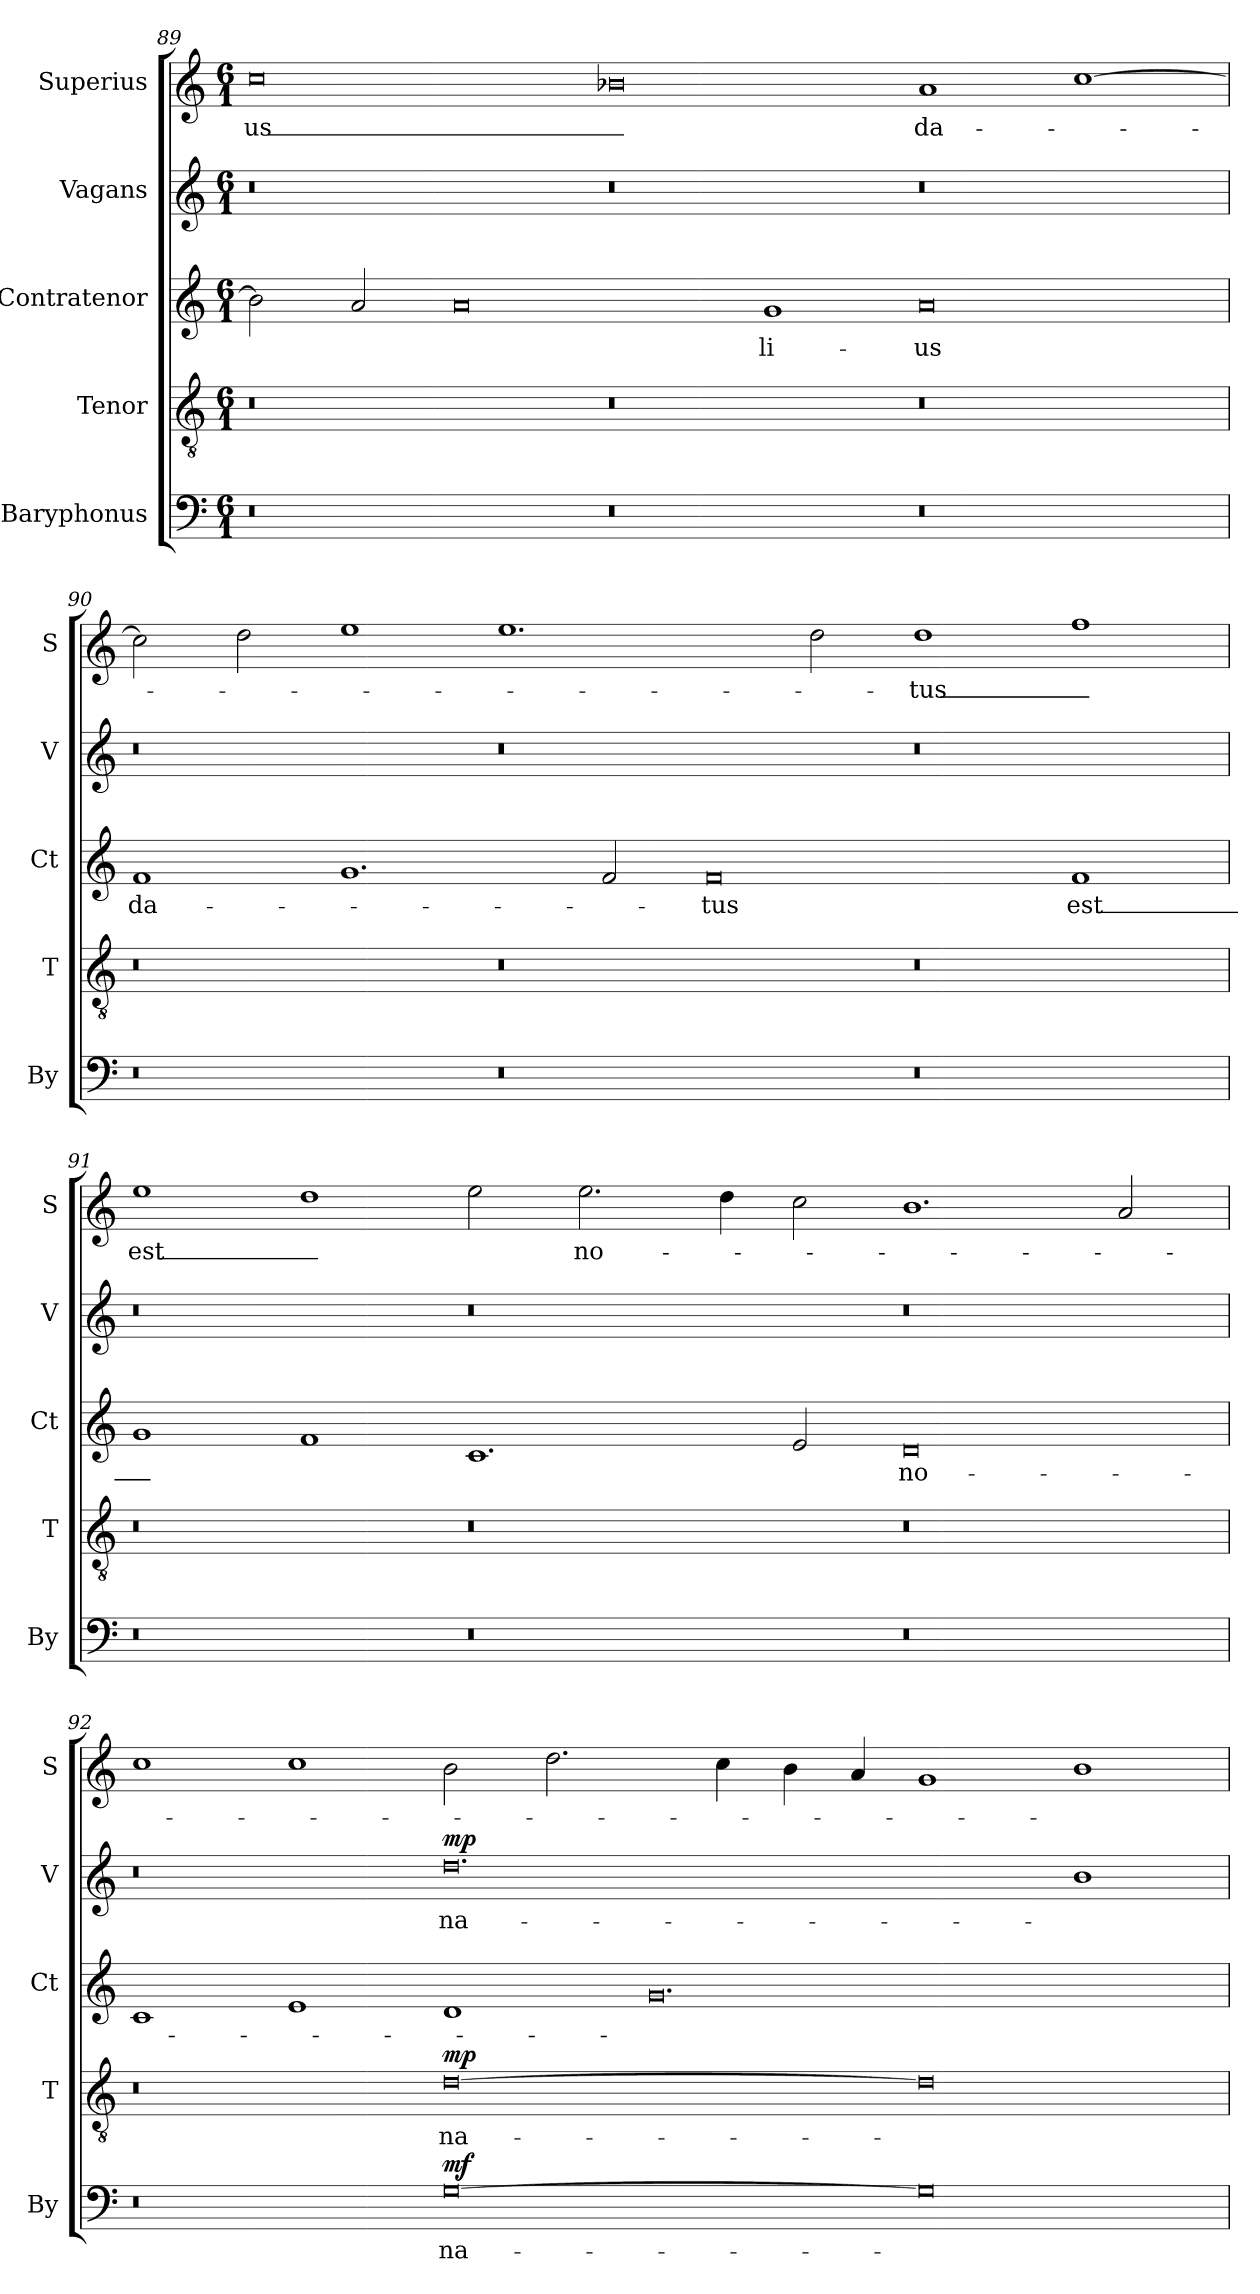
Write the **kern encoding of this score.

**kern	**text	**dynam	**kern	**text	**dynam	**kern	**text	**kern	**text	**dynam	**kern	**text
*part5	*part5	*part5	*part4	*part4	*part4	*part3	*part3	*part2	*part2	*part2	*part1	*part1
*staff5	*staff5	*staff5	*staff4	*staff4	*staff4	*staff3	*staff3	*staff2	*staff2	*staff2	*staff1	*staff1
*I"Baryphonus	*	*	*I"Tenor	*	*	*I"Contratenor	*	*I"Vagans	*	*	*I"Superius	*
*I'By	*	*	*I'T	*	*	*I'Ct	*	*I'V	*	*	*I'S	*
*clefF4	*	*	*clefGv2	*	*	*clefG2	*	*clefG2	*	*	*clefG2	*
*k[]	*	*	*k[]	*	*	*k[]	*	*k[]	*	*	*k[]	*
*M6/1	*	*	*M6/1	*	*	*M6/1	*	*M6/1	*	*	*M6/1	*
=89	=89	=89	=89	=89	=89	=89	=89	=89	=89	=89	=89	=89
0r	.	.	0r	.	.	2b-\]	.	0r	.	.	0cc	-us_
.	.	.	.	.	.	2a/	.	.	.	.	.	.
.	.	.	.	.	.	0a	.	.	.	.	.	.
0r	.	.	0r	.	.	.	.	0r	.	.	0b-X	_
.	.	.	.	.	.	1g	-li-	.	.	.	.	.
0r	.	.	0r	.	.	0a	-us	0r	.	.	1a	da-
.	.	.	.	.	.	.	.	.	.	.	[1cc	.
=90	=90	=90	=90	=90	=90	=90	=90	=90	=90	=90	=90	=90
0r	.	.	0r	.	.	1f	da-	0r	.	.	2cc\]	.
.	.	.	.	.	.	.	.	.	.	.	2dd\	.
.	.	.	.	.	.	1.g	.	.	.	.	1ee	.
0r	.	.	0r	.	.	.	.	0r	.	.	1.ee	.
.	.	.	.	.	.	2f/	.	.	.	.	.	.
.	.	.	.	.	.	0f	-tus	.	.	.	.	.
.	.	.	.	.	.	.	.	.	.	.	2dd\	.
0r	.	.	0r	.	.	.	.	0r	.	.	1dd	-tus_
.	.	.	.	.	.	1f	est_	.	.	.	1ff	_
=91	=91	=91	=91	=91	=91	=91	=91	=91	=91	=91	=91	=91
0r	.	.	0r	.	.	1g	_	0r	.	.	1ee	est_
.	.	.	.	.	.	1f	_	.	.	.	1dd	_
0r	.	.	0r	.	.	1.c	_	0r	.	.	2ee\	_
.	.	.	.	.	.	.	.	.	.	.	2.ee\	no-
.	.	.	.	.	.	.	.	.	.	.	4dd\	.
.	.	.	.	.	.	2e/	_	.	.	.	2cc\	.
0r	.	.	0r	.	.	0d	no-	0r	.	.	1.b	.
.	.	.	.	.	.	.	.	.	.	.	2a/	.
=92	=92	=92	=92	=92	=92	=92	=92	=92	=92	=92	=92	=92
0r	.	.	0r	.	.	1c	.	0r	.	.	1cc	.
.	.	.	.	.	.	1e	.	.	.	.	1cc	.
!	!	!LO:DY:a	!	!	!LO:DY:a	!	!	!	!	!LO:DY:a	!	!
[0G	na-	mf	[0d	na-	mp	1d	.	0.dd	na-	mp	2b\	.
.	.	.	.	.	.	.	.	.	.	.	2.dd\	.
.	.	.	.	.	.	0.g	.	.	.	.	.	.
.	.	.	.	.	.	.	.	.	.	.	4cc\	.
.	.	.	.	.	.	.	.	.	.	.	4b\	.
.	.	.	.	.	.	.	.	.	.	.	4a/	.
0G]	.	.	0d]	.	.	.	.	.	.	.	1g	.
.	.	.	.	.	.	.	.	1b	.	.	1b	.
=	=	=	=	=	=	=	=	=	=	=	=	=
*-	*-	*-	*-	*-	*-	*-	*-	*-	*-	*-	*-	*-
